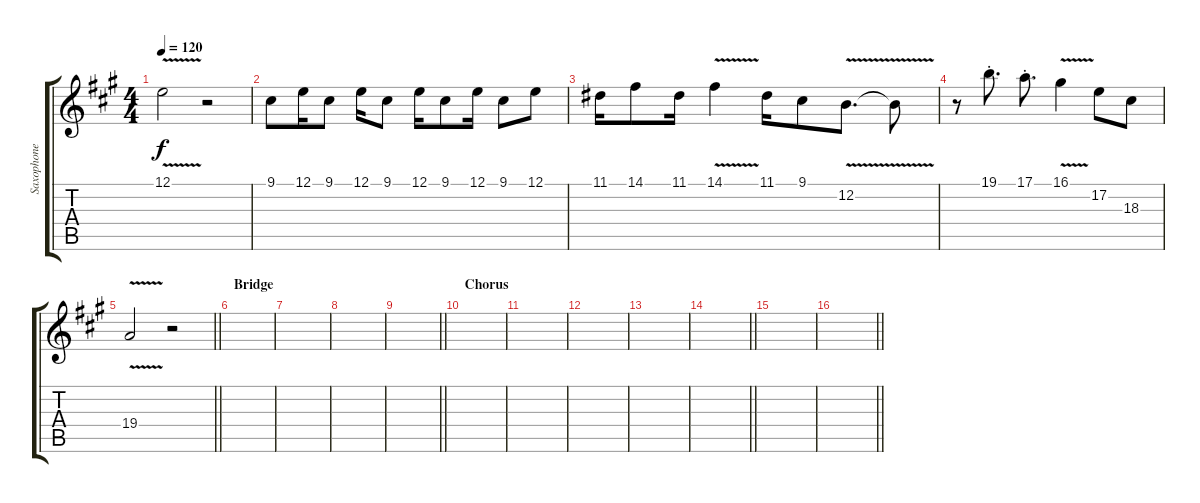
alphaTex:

\track ("Saxophone" "Saxophone") {instrument altosax}
\staff {score tabs}
\tuning (E4 B3 G3 D3 A2 E2) {hide}
\ts (4 4)
\tempo 120
\clef g2
\ks a
12.1{v}.2{dy f} r.2 |
9.1.8 12.1.16 9.1.8 12.1.16 9.1.8 12.1.16 9.1.8 12.1.16 9.1.8 12.1.8 |
11.1.16 14.1.8 11.1.16 14.1{v}.4 11.1.16 9.1.8 12.2{v}.8{d} 12.2{t}.8 |
r.8 19.1{st}.8{d} 17.1{st}.8{d} 16.1{v}.4 17.2.8 18.3.8 |
\barLineRight lightlight
19.4{v}.2 r.2 |
\section ("" "Bridge")
|
|
|
\barLineRight lightlight
|
\section ("" "Chorus")
|
|
|
|
\barLineRight lightlight
|
|
\barLineRight lightlight
